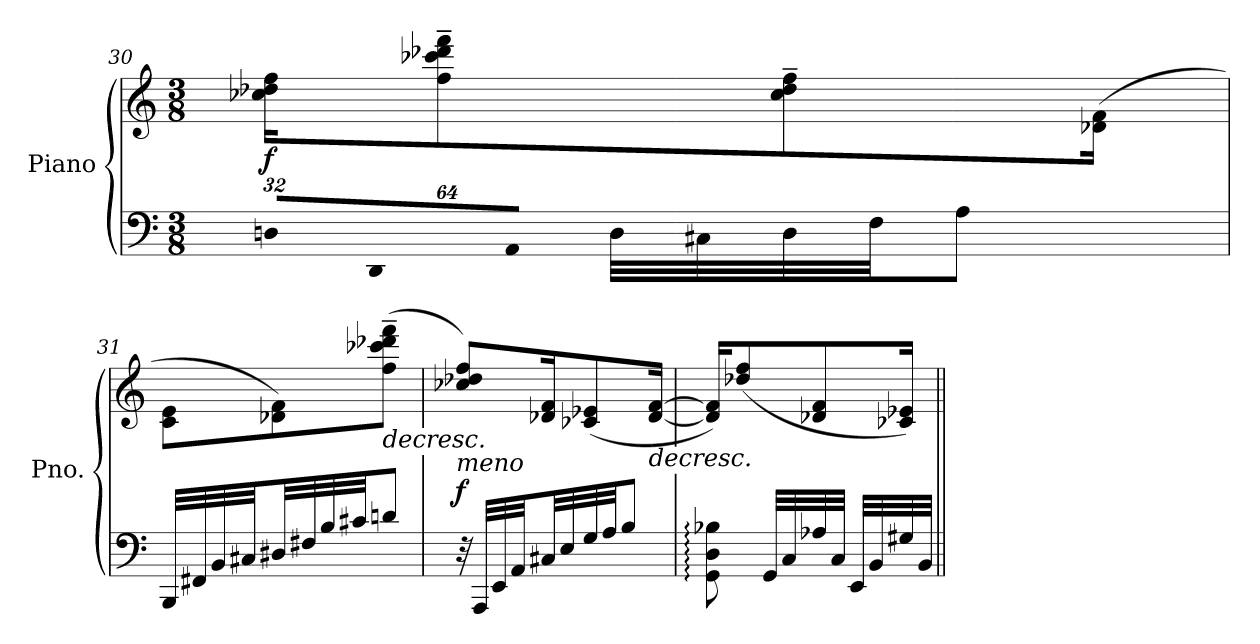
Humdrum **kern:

**kern	**kern	**dynam
*part1	*part1	*part1
*staff2	*staff1	*staff1/2
*I"Piano	*	*
*I'Pno.	*	*
!!LO:PB:g=z
*clefF4	*clefG2	*
*k[]	*k[]	*
*C:	*C:	*
*M3/8	*M3/8	*
*MM51	*MM51	*
*Xbrackettup	*	*
=30	=30	=30
!LO:N:vis=16	!	!
512%21Dni/LL	(16cc-Xi\ 16dd-Xi 16ffiKL	f
!LO:N:vis=16	!	!
1024%43DDi/	.	.
.	8ffi\~ 8ccc-Xi~ 8ddd-Xi~ 8fffi~	.
!LO:N:vis=16	!	!
1024%43AAi/JJ	.	.
32Di\LLL	.	.
32C#Xi\	.	.
32Di\	8cc-i\~ 8dd-i~ 8ffi~	.
32Fi\JJ	.	.
8Ai\J	.	.
.	(16d-Xi\ 16fiJk	.
=31	=31	=31
32BBBi/LLL	8ci\ 8eiL	.
32FF#Xi/	.	]
32BBi/	.	.
32C#Xi/JJ	.	.
32D#Xi/LL	8d-Xi\ 8fi)	.
32F#Xi/	.	.
32Bi/	.	.
32c#Xi/JJ	.	.
!	!	!LO:HP:b
8dni/J	(8ffi\~ 8ccc-Xi~ 8ddd-Xi~ 8fffi~J	>
=32	=32	=32
!	!LO:TX:b:i:t=meno	!
32r	8cc-Xi/ 8dd-Xi 8ffiL)	f
32AAAi/LLL	.	]
32EEi/	.	.
32AAi/JJ	.	.
32C#Xi/LL	16d-Xi/ 16fik	.
32Ei/	.	.
32Gi/	(8c-Xi/ 8e-Xi	.
32Ai/JJ	.	.
8Bi/J	.	.
!	!	!LO:HP:b
.	[<16d-i/ [>16fiJk	>
=33	=33	=33
8GGi\: 8Di: 8B-Xi:	16d-i/] 16fi]KL)	.
.	(8dd-Xi/ 8ffi	.
32GGi/LLL	.	.
32Ci/	.	.
32A-Xi/	8d-Xi/ 8fi	.
32Ci/JJJ	.	.
32EEi/LLL	.	.
32BBi/	.	.
32G#Xi/	16c-Xi/ 16e-XiJk)	.
32BBi/JJJ	.	.
=||	=||	=||
*-	*-	*-
